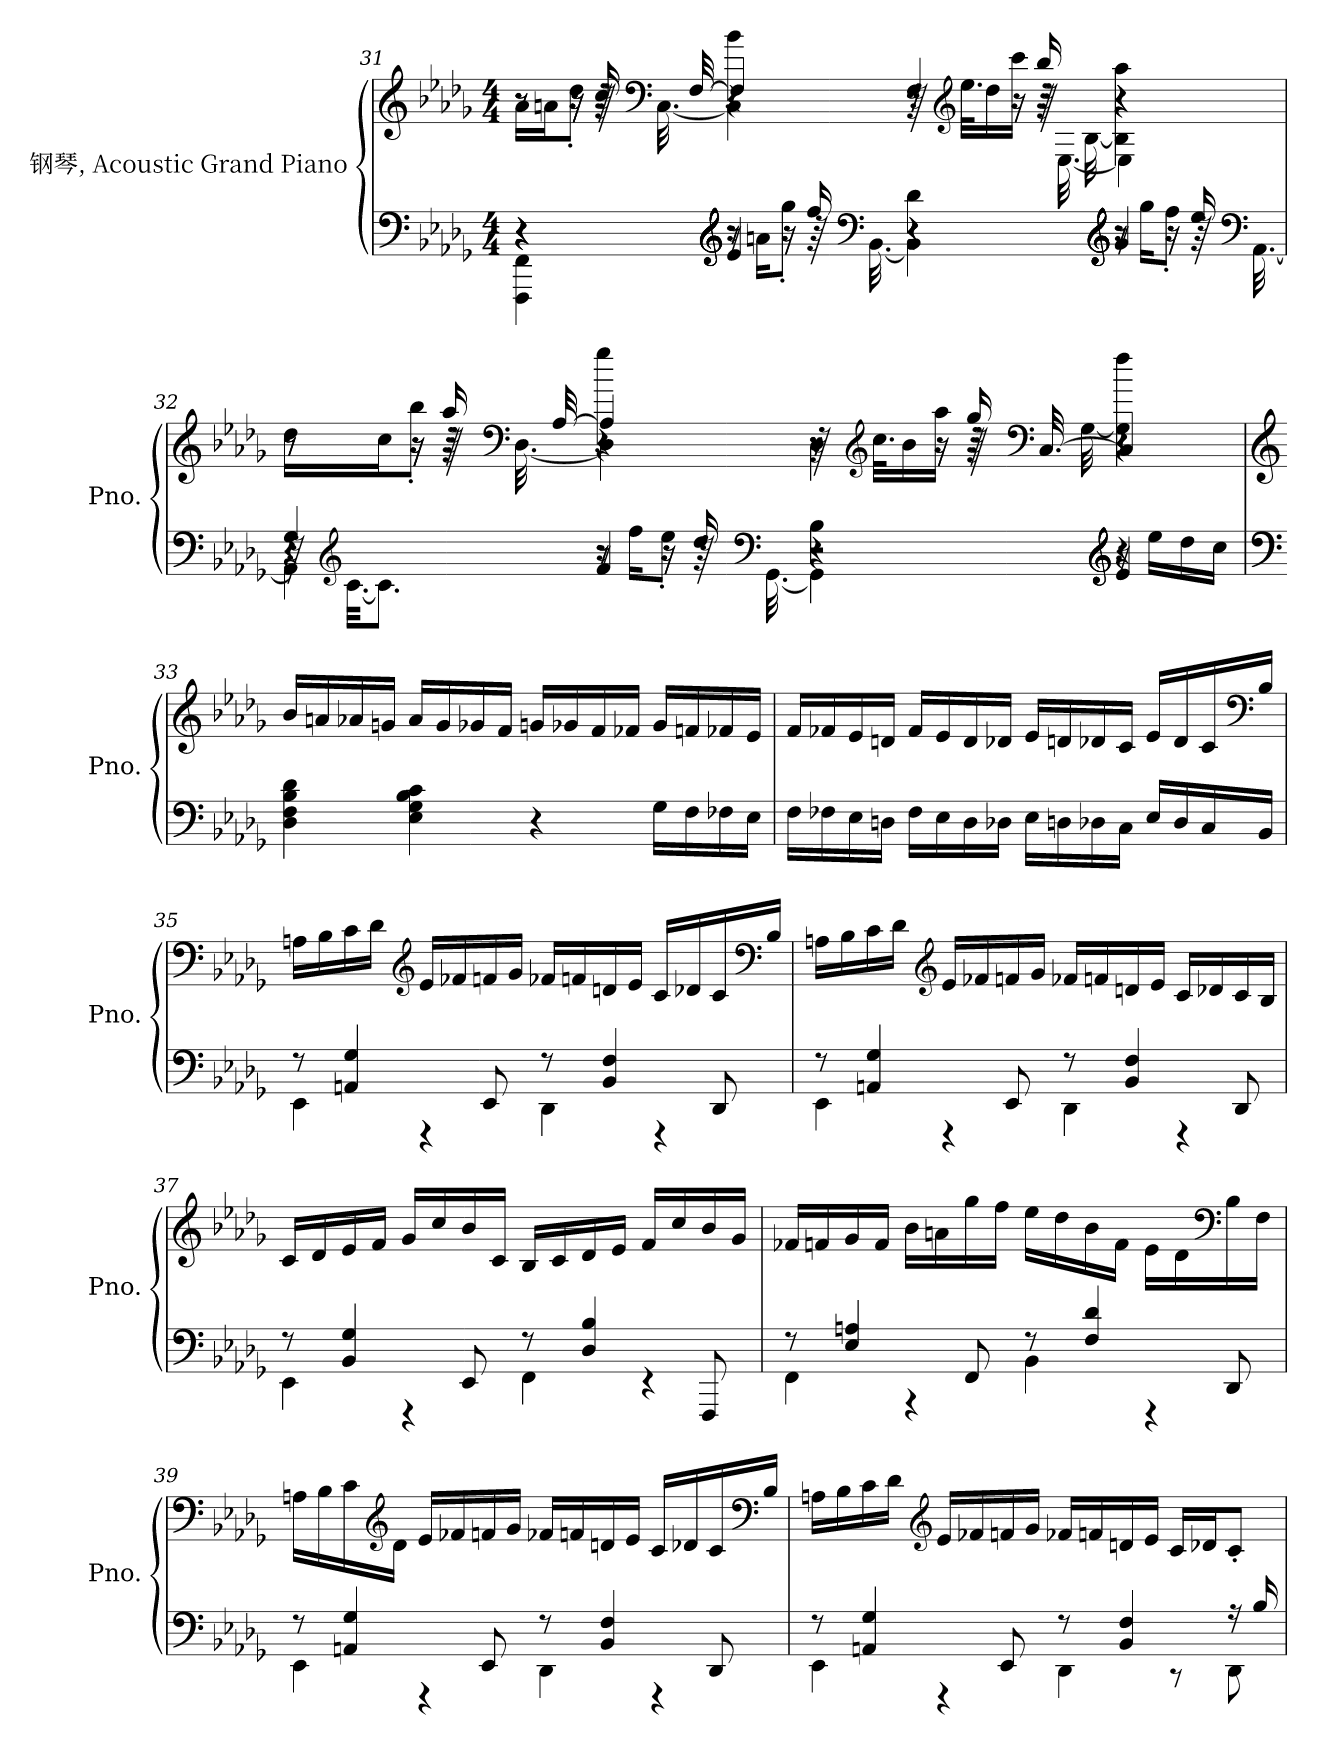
**kern	**kern
*part1	*part1
*staff2	*staff1
*I"钢琴, Acoustic Grand Piano	*
*I'Pno.	*
!!LO:LB:g=z
*clefF4	*clefG2
*k[b-e-a-d-g-]	*k[b-e-a-d-g-]
*M4/4	*M4/4
=31	=31
*^	*^
*	*^	*	*^
*	*	*^	*	*	*^
4r	4FFF\ 4FF\	4r	4r	8r	16a-\LL	8r	8r
.	.	.	.	.	16an\J	.	.
.	.	.	.	16r	8dd-'\J	16r	16r
.	.	.	.	16cc/	.	32r	64r
*	*	*	*	*clefF4	*	*	*
.	.	.	.	.	.	.	[32.C\
.	.	.	.	.	.	[32F/	.
*clefG2	*	*	*	*	*	*	*
8r	16r	4e-/	8r	4r	4b-'\	4F/]	4C\]
.	16an\KL	.	.	.	.	.	.
16r	8gg-'\J	.	16r	.	.	.	.
16ff/	.	.	64r	.	.	.	.
*clefF4	*	*	*	*	*	*	*
.	.	.	[32.BB-\	.	.	.	.
4r	4d-\	4r	4BB-\]	8r	64r	4F/	8r
*	*	*	*	*clefG2	*	*	*
.	.	.	.	.	32.ee-\KLL	.	.
.	.	.	.	.	16dd-\	.	.
.	.	.	.	16r	16ccc\JJ	.	16r
.	.	.	.	16bb-/	32r	.	64r
.	.	.	.	.	.	.	[32.E-\
.	.	.	.	.	[32B-\	.	.
*clefG2	*	*	*	*	*	*	*
8r	16r	4g-/	8r	4r	4B-\] 4aa-\	4r	4E-\]
.	16gg-\KL	.	.	.	.	.	.
16r	8ff'\J	.	16r	.	.	.	.
16ee-/	.	.	64r	.	.	.	.
*clefF4	*	*	*	*	*	*	*
.	.	.	[32.AA-\	.	.	.	.
!!LO:LB:g=z	!!	!!	!!
=32	=32	=32	=32	=32	=32	=32	=32
4r	64r	4G-/	4AA-\]	8r	16dd-\LL	8r	8r
*clefG2	*	*	*	*	*	*	*
.	[32.c\KKL	.	.	.	.	.	.
.	8.c\J]	.	.	.	16cc\J	.	.
.	.	.	.	16r	8bb-'\J	16r	16r
.	.	.	.	16aa-/	.	32r	64r
*	*	*	*	*clefF4	*	*	*
.	.	.	.	.	.	.	[32.D-\
.	.	.	.	.	.	[32A-/	.
8r	16r	4f/	8r	4r	4gg-'\	4A-/]	4D-\]
.	16ff\KL	.	.	.	.	.	.
16r	8ee-'\J	.	16r	.	.	.	.
16dd-/	.	.	64r	.	.	.	.
*clefF4	*	*	*	*	*	*	*
.	.	.	[32.GG-\	.	.	.	.
2r	4B-\	4r	4GG-\]	8r	64r	8r	4D-\
*	*	*	*	*clefG2	*	*	*
.	.	.	.	.	32.cc\KLL	.	.
.	.	.	.	.	16b-\	.	.
.	.	.	.	16r	16aa-\JJ	16r	.
.	.	.	.	16gg-/	32r	64r	.
*	*	*	*	*clefF4	*	*	*
.	.	.	.	.	.	[32.C/	.
.	.	.	.	.	[32G-\	.	.
*clefG2	*	*	*	*	*	*	*
.	16r	4e-/	4r	4r	4G-\] 4ff\	4C/]	4r
.	16ee-\LL	.	.	.	.	.	.
.	16dd-\	.	.	.	.	.	.
.	16cc\JJ	.	.	.	.	.	.
*v	*v	*v	*v	*	*	*	*
*	*v	*v	*v	*v
!!LO:LB:g=z
=33	=33
*clefF4	*clefG2
4D-\ 4F\ 4B-\ 4d-\	16b-/LL
.	16an/
.	16a-X/
.	16gn/JJ
4E-\ 4G-\ 4B-\ 4c\	16a-/LL
.	16g/
.	16g-X/
.	16f/JJ
4r	16gn/LL
.	16g-X/
.	16f/
.	16f-X/JJ
16G-\LL	16g-/LL
16F\	16fn/
16F-X\	16f-X/
16E-\JJ	16e-/JJ
=34	=34
16F\LL	16f/LL
16F-X\	16f-X/
16E-\	16e-/
16Dn\JJ	16dn/JJ
16F-\LL	16f-/LL
16E-\	16e-/
16D\	16d/
16D-X\JJ	16d-X/JJ
16E-\LL	16e-/LL
16Dn\	16dn/
16D-X\	16d-X/
16C\JJ	16c/JJ
16E-/LL	16e-/LL
16D-/	16d-/
16C/	16c/
*	*clefF4
16BB-/JJ	16B-/JJ
!!LO:LB:g=z
=35	=35
*^	*
8r	4EE-\	16An\LL
.	.	16B-\
4AAn/ 4G-/	.	16c\
.	.	16d-\JJ
*	*	*clefG2
.	4r	16e-/LL
.	.	16f-X/
8EE-/	.	16fn/
.	.	16g-/JJ
8r	4DD-\	16f-X/LL
.	.	16fn/
4BB-/ 4F/	.	16dn/
.	.	16e-/JJ
.	4r	16c/LL
.	.	16d-X/
8DD-/	.	16c/
*	*	*clefF4
.	.	16B-/JJ
!!LO:PB:g=z
=36	=36	=36
8r	4EE-\	16An\LL
.	.	16B-\
4AAn/ 4G-/	.	16c\
.	.	16d-\JJ
*	*	*clefG2
.	4r	16e-/LL
.	.	16f-X/
8EE-/	.	16fn/
.	.	16g-/JJ
8r	4DD-\	16f-X/LL
.	.	16fn/
4BB-/ 4F/	.	16dn/
.	.	16e-/JJ
.	4r	16c/LL
.	.	16d-X/
8DD-/	.	16c/
.	.	16B-/JJ
=37	=37	=37
8r	4EE-\	16c/LL
.	.	16d-/
4BB-/ 4G-/	.	16e-/
.	.	16f/JJ
.	4r	16g-/LL
.	.	16cc/
8EE-/	.	16b-/
.	.	16c/JJ
8r	4FF\	16B-/LL
.	.	16c/
4D-/ 4B-/	.	16d-/
.	.	16e-/JJ
.	4r	16f/LL
.	.	16cc/
8FFF/	.	16b-/
.	.	16g-/JJ
!!LO:LB:g=z
=38	=38	=38
8r	4FF\	16f-X/LL
.	.	16fn/
4E-/ 4An/	.	16g-/
.	.	16f/JJ
.	4r	16b-\LL
.	.	16an\
8FF/	.	16gg-\
.	.	16ff\JJ
8r	4BB-\	16ee-\LL
.	.	16dd-\
4F/ 4d-/	.	16b-\
.	.	16f\JJ
.	4r	16e-\LL
.	.	16d-\
*	*	*clefF4
8DD-/	.	16B-\
.	.	16F\JJ
=39	=39	=39
8r	4EE-\	16An\LL
.	.	16B-\
4AAn/ 4G-/	.	16c\
*	*	*clefG2
.	.	16d-\JJ
.	4r	16e-/LL
.	.	16f-X/
8EE-/	.	16fn/
.	.	16g-/JJ
8r	4DD-\	16f-X/LL
.	.	16fn/
4BB-/ 4F/	.	16dn/
.	.	16e-/JJ
.	4r	16c/LL
.	.	16d-X/
8DD-/	.	16c/
*	*	*clefF4
.	.	16B-/JJ
!!LO:LB:g=z
=40	=40	=40
8r	4EE-\	16An\LL
.	.	16B-\
4AAn/ 4G-/	.	16c\
.	.	16d-\JJ
*	*	*clefG2
.	4r	16e-/LL
.	.	16f-X/
8EE-/	.	16fn/
.	.	16g-/JJ
8r	4DD-\	16f-X/LL
.	.	16fn/
4BB-/ 4F/	.	16dn/
.	.	16e-/JJ
.	8r	16c/LL
.	.	16d-X/J
16r	8DD-\	8c'/J
16B-/	.	.
*v	*v	*
=	=
*-	*-
